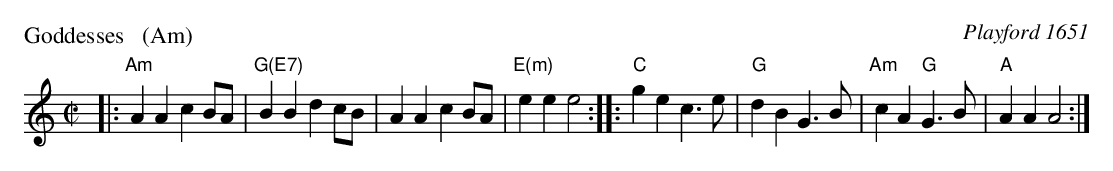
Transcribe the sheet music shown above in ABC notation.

X:1
P: Goddesses   (Am)
O: Playford 1651
M: C|
L: 1/8
K: Am
|: "Am"A2A2 c2BA | "G(E7)"B2B2 d2cB | A2A2 c2BA | "E(m)"e2e2 e4 :|\
|: "C"g2e2 c3e | "G"d2B2 G3B | "Am"c2A2 "G"G3B | "A"A2A2 A4 :|
